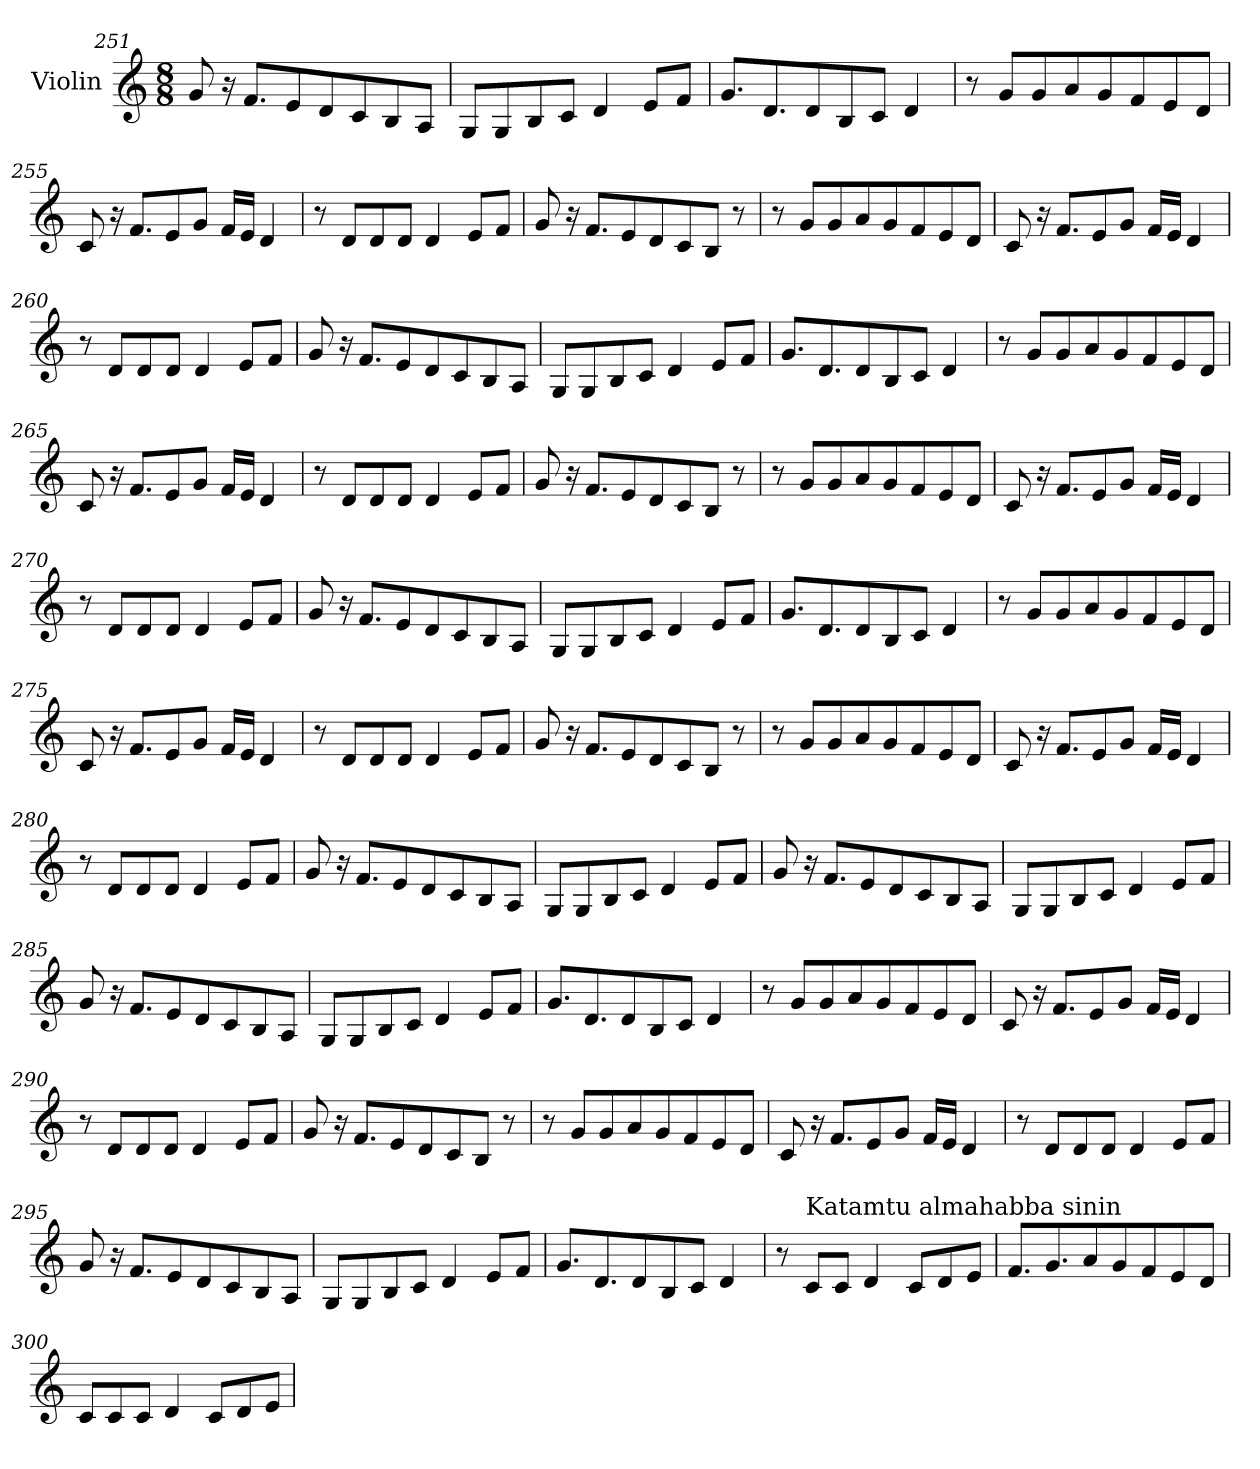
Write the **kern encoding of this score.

**kern
*part1
*staff1
*I"Violin
*clefG2
*k[]
*C:
*M8/8
=251
8g/
16r
8.f/L
8e/
8d/
8c/
8B/
8A/J
!!LO:PB:g=z
=252
8G/L
8G/
8B/
8c/J
4d/
8e/L
8f/J
!!LO:PB:g=z
=253
8.g/L
8.d/
8d/
8B/
8c/J
4d/
=254
8r
8g/L
8g/
8a/
8g/
8f/
8e/
8d/J
=255
8c/
16r
8.f/L
8e/
8g/J
16f/LL
16e/JJ
4d/
!!LO:PB:g=z
=256
8r
8d/L
8d/
8d/J
4d/
8e/L
8f/J
!!LO:PB:g=z
=257
8g/
16r
8.f/L
8e/
8d/
8c/
8B/J
8r
=258
8r
8g/L
8g/
8a/
8g/
8f/
8e/
8d/J
=259
8c/
16r
8.f/L
8e/
8g/J
16f/LL
16e/JJ
4d/
!!LO:PB:g=z
=260
8r
8d/L
8d/
8d/J
4d/
8e/L
8f/J
!!LO:PB:g=z
=261
8g/
16r
8.f/L
8e/
8d/
8c/
8B/
8A/J
=262
8G/L
8G/
8B/
8c/J
4d/
8e/L
8f/J
=263
8.g/L
8.d/
8d/
8B/
8c/J
4d/
!!LO:PB:g=z
=264
8r
8g/L
8g/
8a/
8g/
8f/
8e/
8d/J
=265
8c/
16r
8.f/L
8e/
8g/J
16f/LL
16e/JJ
4d/
=266
8r
8d/L
8d/
8d/J
4d/
8e/L
8f/J
=267
8g/
16r
8.f/L
8e/
8d/
8c/
8B/J
8r
!!LO:PB:g=z
=268
8r
8g/L
8g/
8a/
8g/
8f/
8e/
8d/J
!!LO:PB:g=z
=269
8c/
16r
8.f/L
8e/
8g/J
16f/LL
16e/JJ
4d/
=270
8r
8d/L
8d/
8d/J
4d/
8e/L
8f/J
=271
8g/
16r
8.f/L
8e/
8d/
8c/
8B/
8A/J
!!LO:PB:g=z
=272
8G/L
8G/
8B/
8c/J
4d/
8e/L
8f/J
!!LO:PB:g=z
=273
8.g/L
8.d/
8d/
8B/
8c/J
4d/
=274
8r
8g/L
8g/
8a/
8g/
8f/
8e/
8d/J
=275
8c/
16r
8.f/L
8e/
8g/J
16f/LL
16e/JJ
4d/
!!LO:PB:g=z
=276
8r
8d/L
8d/
8d/J
4d/
8e/L
8f/J
!!LO:PB:g=z
=277
8g/
16r
8.f/L
8e/
8d/
8c/
8B/J
8r
=278
8r
8g/L
8g/
8a/
8g/
8f/
8e/
8d/J
=279
8c/
16r
8.f/L
8e/
8g/J
16f/LL
16e/JJ
4d/
!!LO:PB:g=z
=280
8r
8d/L
8d/
8d/J
4d/
8e/L
8f/J
!!LO:PB:g=z
=281
8g/
16r
8.f/L
8e/
8d/
8c/
8B/
8A/J
=282
8G/L
8G/
8B/
8c/J
4d/
8e/L
8f/J
=283
8g/
16r
8.f/L
8e/
8d/
8c/
8B/
8A/J
!!LO:PB:g=z
=284
8G/L
8G/
8B/
8c/J
4d/
8e/L
8f/J
!!LO:PB:g=z
=285
8g/
16r
8.f/L
8e/
8d/
8c/
8B/
8A/J
=286
8G/L
8G/
8B/
8c/J
4d/
8e/L
8f/J
=287
8.g/L
8.d/
8d/
8B/
8c/J
4d/
!!LO:PB:g=z
=288
8r
8g/L
8g/
8a/
8g/
8f/
8e/
8d/J
!!LO:PB:g=z
=289
8c/
16r
8.f/L
8e/
8g/J
16f/LL
16e/JJ
4d/
=290
8r
8d/L
8d/
8d/J
4d/
8e/L
8f/J
=291
8g/
16r
8.f/L
8e/
8d/
8c/
8B/J
8r
!!LO:PB:g=z
=292
8r
8g/L
8g/
8a/
8g/
8f/
8e/
8d/J
!!LO:PB:g=z
=293
8c/
16r
8.f/L
8e/
8g/J
16f/LL
16e/JJ
4d/
=294
8r
8d/L
8d/
8d/J
4d/
8e/L
8f/J
=295
8g/
16r
8.f/L
8e/
8d/
8c/
8B/
8A/J
!!LO:PB:g=z
=296
8G/L
8G/
8B/
8c/J
4d/
8e/L
8f/J
=297
8.g/L
8.d/
8d/
8B/
8c/J
4d/
=298
*MM90
8r
!LO:TX:a:t=Katamtu almahabba sinin
8c/L
8c/J
4d/
8c/L
8d/
8e/J
=299
8.f/L
8.g/
8a/
8g/
8f/
8e/
8d/J
!!LO:PB:g=z
=300
8c/L
8c/
8c/J
4d/
8c/L
8d/
8e/J
=
*-
